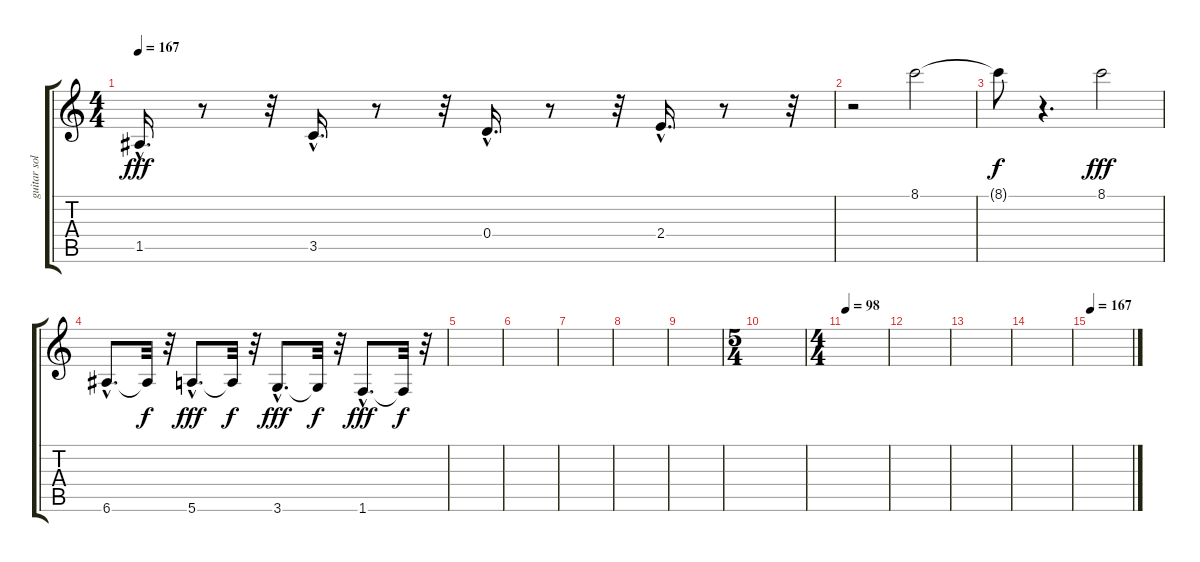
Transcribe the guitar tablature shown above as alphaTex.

\track ("guitar solo 2" "guitar sol") {instrument overdrivenguitar}
\staff {score tabs}
\tuning (E4 B3 G3 D3 A2 E2) {hide}
\ts (4 4)
\tempo 167
\clef g2
\ks c
1.5{hac}.16{d dy fff} r.8 r.32 3.5{hac}.16{d} r.8 r.32 0.4{hac}.16{d} r.8 r.32 2.4{hac}.16{d} r.8 r.32 |
r.2 8.1.2 |
8.1{t}.8{dy f} r.4{d} 8.1.2{dy fff} |
6.6{hac}.8{d volume 13} 6.6{t}.32{dy f} r.32 5.6{hac}.8{d dy fff} 5.6{t}.32{dy f} r.32 3.6{hac}.8{d dy fff} 3.6{t}.32{dy f} r.32 1.6{hac}.8{d dy fff} 1.6{t}.32{dy f} r.32 |
|
|
|
|
|
\ts (5 4)
|
\ts (4 4)
\tempo 98
|
|
|
|
\tempo 167
